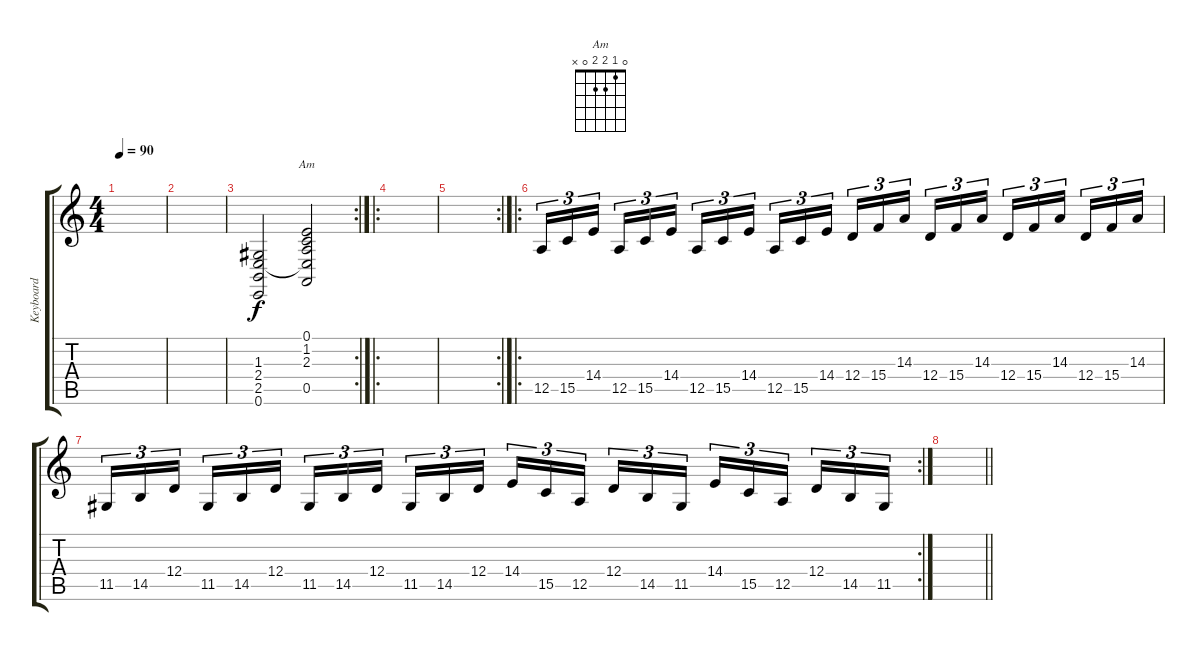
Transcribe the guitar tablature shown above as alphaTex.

\track ("Keyboard" "Keyboard") {instrument stringensemble1}
\staff {score tabs}
\tuning (E4 B3 G3 D3 A2 E2) {hide}
\chord ("Am" 0 1 2 2 0 x)
\ts (4 4)
\tempo 90
\clef g2
\ks c
|
|
\rc 2
(1.3 2.4 2.5 0.6).2 (0.1 1.2 2.3 2.4{t} 0.5).2{ch "Am"} |
\ro
|
\rc 2
|
\ro
12.5.16{tu (3 2)} 15.5.16{tu (3 2)} 14.4.16{tu (3 2)} 12.5.16{tu (3 2)} 15.5.16{tu (3 2)} 14.4.16{tu (3 2)} 12.5.16{tu (3 2)} 15.5.16{tu (3 2)} 14.4.16{tu (3 2)} 12.5.16{tu (3 2)} 15.5.16{tu (3 2)} 14.4.16{tu (3 2)} 12.4.16{tu (3 2)} 15.4.16{tu (3 2)} 14.3.16{tu (3 2)} 12.4.16{tu (3 2)} 15.4.16{tu (3 2)} 14.3.16{tu (3 2)} 12.4.16{tu (3 2)} 15.4.16{tu (3 2)} 14.3.16{tu (3 2)} 12.4.16{tu (3 2)} 15.4.16{tu (3 2)} 14.3.16{tu (3 2)} |
\rc 2
11.5.16{tu (3 2)} 14.5.16{tu (3 2)} 12.4.16{tu (3 2)} 11.5.16{tu (3 2)} 14.5.16{tu (3 2)} 12.4.16{tu (3 2)} 11.5.16{tu (3 2)} 14.5.16{tu (3 2)} 12.4.16{tu (3 2)} 11.5.16{tu (3 2)} 14.5.16{tu (3 2)} 12.4.16{tu (3 2)} 14.4.16{tu (3 2)} 15.5.16{tu (3 2)} 12.5.16{tu (3 2)} 12.4.16{tu (3 2)} 14.5.16{tu (3 2)} 11.5.16{tu (3 2)} 14.4.16{tu (3 2)} 15.5.16{tu (3 2)} 12.5.16{tu (3 2)} 12.4.16{tu (3 2)} 14.5.16{tu (3 2)} 11.5.16{tu (3 2)} |
\barLineRight lightlight
